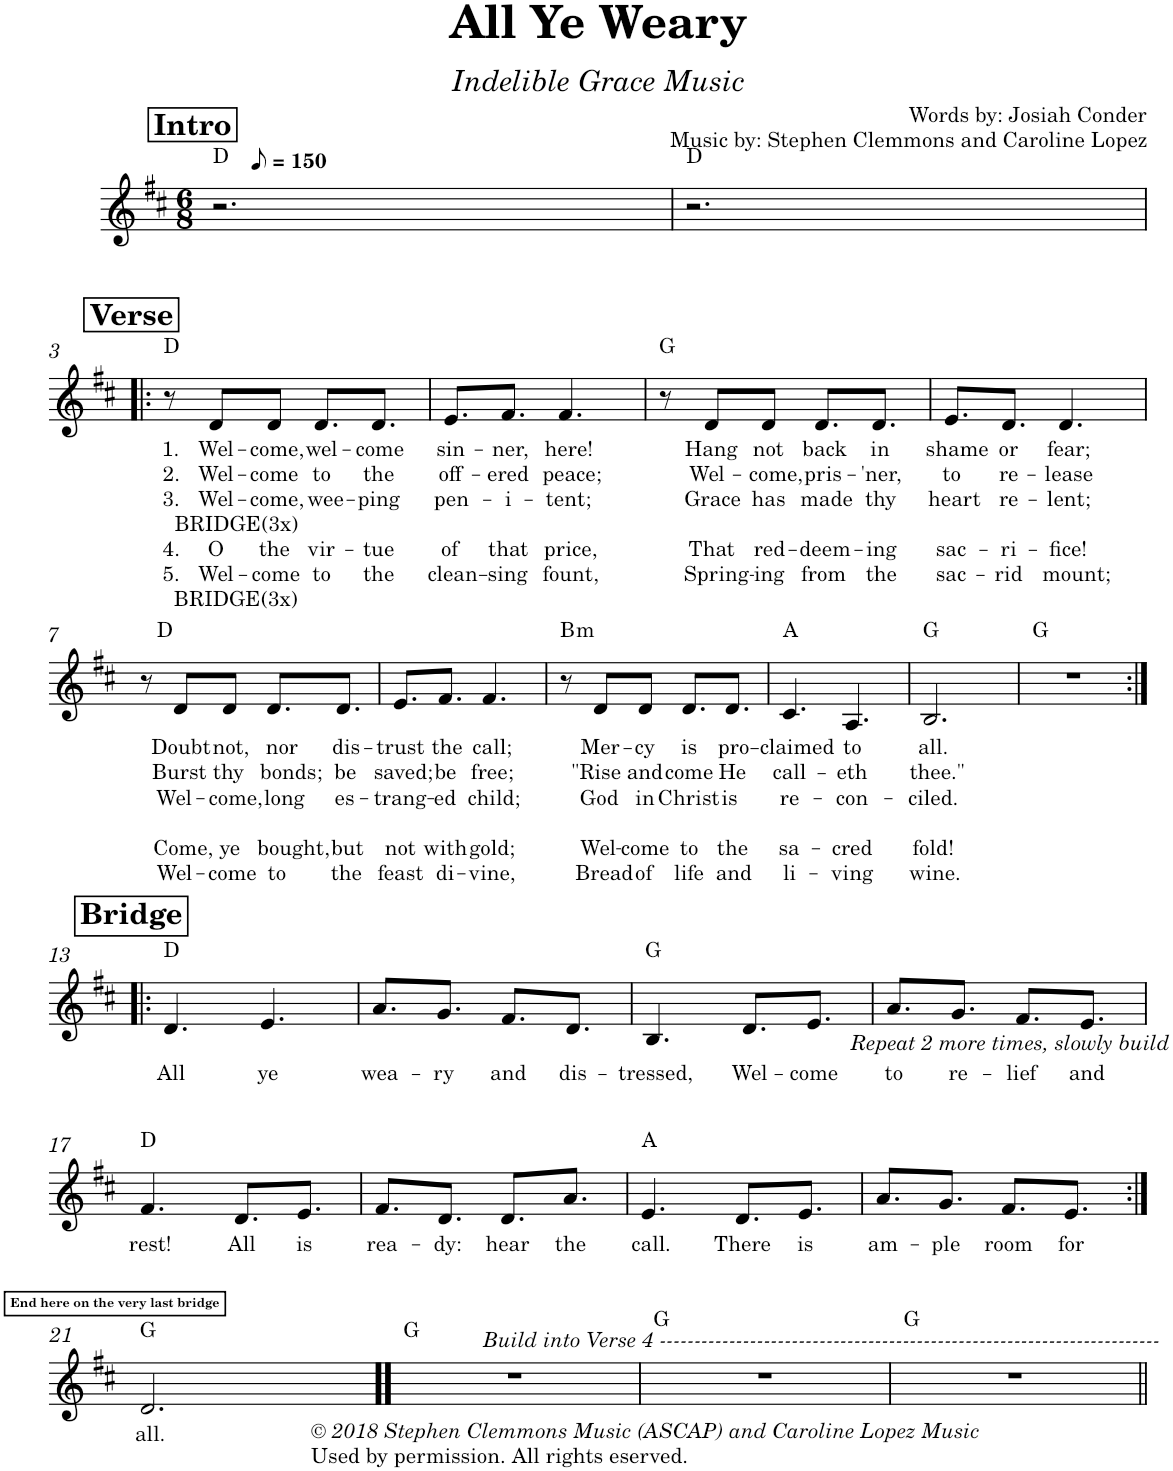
**kern	**text	**text	**text	**text	**text	**text	**text	**harte
*part1	*part1	*part1	*part1	*part1	*part1	*part1	*part1	*part1
*staff1	*staff1	*staff1	*staff1	*staff1	*staff1	*staff1	*staff1	*
*I"Piano	*	*	*	*	*	*	*	*
*I'Pno.	*	*	*	*	*	*	*	*
*clefG2	*	*	*	*	*	*	*	*
*k[f#c#]	*	*	*	*	*	*	*	*
*M6/8	*	*	*	*	*	*	*	*
!!LO:REH:place=s1:a:B:cj:fs=14:t=Intro
=1	=1	=1	=1	=1	=1	=1	=1	=1
*^	*	*	*	*	*	*	*	*
2.r	16ryy	.	.	.	.	.	.	.	D:maj
*MM75	*	*	*	*	*	*	*	*	*
.	2ryy	.	.	.	.	.	.	.	.
.	8.ryy	.	.	.	.	.	.	.	.
*v	*v	*	*	*	*	*	*	*	*
=2	=2	=2	=2	=2	=2	=2	=2	=2
2.r	.	.	.	.	.	.	.	D:maj
!!LO:LB:g=z
!!LO:REH:place=s1:a:B:cj:fs=14:t=Verse
=3!|:	=3!|:	=3!|:	=3!|:	=3!|:	=3!|:	=3!|:	=3!|:	=3!|:
!	!LO:LY:b	!LO:LY:b	!LO:LY:b	!	!LO:LY:b	!LO:LY:b	!	!
8r	1.	2.	3.	.	4.	5.	.	D:maj
!	!LO:LY:b	!LO:LY:b	!LO:LY:b	!LO:LY:b	!LO:LY:b	!LO:LY:b	!LO:LY:b	!
8d/L	Wel-	Wel-	Wel-	BRIDGE	O	Wel-	BRIDGE	.
!	!LO:LY:b	!LO:LY:b	!LO:LY:b	!LO:LY:b	!LO:LY:b	!LO:LY:b	!LO:LY:b	!
8d/J	-come,	-come	-come,	(3x)	the	-come	(3x)	.
!	!LO:LY:b	!LO:LY:b	!LO:LY:b	!	!LO:LY:b	!LO:LY:b	!	!
8.d/L	wel-	to	wee-	.	vir-	to	.	.
!	!LO:LY:b	!LO:LY:b	!LO:LY:b	!	!LO:LY:b	!LO:LY:b	!	!
8.d/J	-come	the	-ping	.	-tue	the	.	.
=4	=4	=4	=4	=4	=4	=4	=4	=4
!	!LO:LY:b	!LO:LY:b	!LO:LY:b	!	!LO:LY:b	!LO:LY:b	!	!
8.e/L	sin-	off-	pen-	.	of	clean-	.	.
!	!LO:LY:b	!LO:LY:b	!LO:LY:b	!	!LO:LY:b	!LO:LY:b	!	!
8.f#/J	-ner,	-ered	-i-	.	that	-sing	.	.
!	!LO:LY:b	!LO:LY:b	!LO:LY:b	!	!LO:LY:b	!LO:LY:b	!	!
4.f#/	here!	peace;	-tent;	.	price,	fount,	.	.
=5	=5	=5	=5	=5	=5	=5	=5	=5
8r	.	.	.	.	.	.	.	G:maj
!	!LO:LY:b	!LO:LY:b	!LO:LY:b	!	!LO:LY:b	!LO:LY:b	!	!
8d/L	Hang	Wel-	Grace	.	That	Spring-	.	.
!	!LO:LY:b	!LO:LY:b	!LO:LY:b	!	!LO:LY:b	!LO:LY:b	!	!
8d/J	not	-come,	has	.	red-	-ing	.	.
!	!LO:LY:b	!LO:LY:b	!LO:LY:b	!	!LO:LY:b	!LO:LY:b	!	!
8.d/L	back	pris-	made	.	-deem-	from	.	.
!	!LO:LY:b	!LO:LY:b	!LO:LY:b	!	!LO:LY:b	!LO:LY:b	!	!
8.d/J	in	-'ner,	thy	.	-ing	the	.	.
=6	=6	=6	=6	=6	=6	=6	=6	=6
!	!LO:LY:b	!LO:LY:b	!LO:LY:b	!	!LO:LY:b	!LO:LY:b	!	!
8.e/L	shame	to	heart	.	sac-	sac-	.	.
!	!LO:LY:b	!LO:LY:b	!LO:LY:b	!	!LO:LY:b	!LO:LY:b	!	!
8.d/J	or	re-	re-	.	-ri-	-rid	.	.
!	!LO:LY:b	!LO:LY:b	!LO:LY:b	!	!LO:LY:b	!LO:LY:b	!	!
4.d/	fear;	-lease	-lent;	.	-fice!	mount;	.	.
!!LO:LB:g=z
=7	=7	=7	=7	=7	=7	=7	=7	=7
*^	*	*	*	*	*	*	*	*
8r	16ryy	.	.	.	.	.	.	.	.
.	2ryy	.	.	.	.	.	.	.	D:maj
!	!	!LO:LY:b	!LO:LY:b	!LO:LY:b	!	!LO:LY:b	!LO:LY:b	!	!
8d/L	.	Doubt	Burst	Wel-	.	Come,	Wel-	.	.
!	!	!LO:LY:b	!LO:LY:b	!LO:LY:b	!	!LO:LY:b	!LO:LY:b	!	!
8d/J	.	not,	thy	-come,	.	ye	-come	.	.
!	!	!LO:LY:b	!LO:LY:b	!LO:LY:b	!	!LO:LY:b	!LO:LY:b	!	!
8.d/L	.	nor	bonds;	long	.	bought,	to	.	.
!	!	!LO:LY:b	!LO:LY:b	!LO:LY:b	!	!LO:LY:b	!LO:LY:b	!	!
8.d/J	8.ryy	dis-	be	es-	.	but	the	.	.
=8	=8	=8	=8	=8	=8	=8	=8	=8	=8
!	!	!LO:LY:b	!LO:LY:b	!LO:LY:b	!	!LO:LY:b	!LO:LY:b	!	!
*v	*v	*	*	*	*	*	*	*	*
8.e/L	-trust	saved;	-trang-	.	not	feast	.	.
!	!LO:LY:b	!LO:LY:b	!LO:LY:b	!	!LO:LY:b	!LO:LY:b	!	!
8.f#/J	the	be	-ed	.	with	di-	.	.
!	!LO:LY:b	!LO:LY:b	!LO:LY:b	!	!LO:LY:b	!LO:LY:b	!	!
4.f#/	call;	free;	child;	.	gold;	-vine,	.	.
=9	=9	=9	=9	=9	=9	=9	=9	=9
!	!	!	!	!	!	!	!	!LO:H:kt=m
8r	.	.	.	.	.	.	.	B:min
!	!LO:LY:b	!LO:LY:b	!LO:LY:b	!	!LO:LY:b	!LO:LY:b	!	!
8d/L	Mer-	"Rise	God	.	Wel-	Bread	.	.
!	!LO:LY:b	!LO:LY:b	!LO:LY:b	!	!LO:LY:b	!LO:LY:b	!	!
8d/J	-cy	and	in	.	-come	of	.	.
!	!LO:LY:b	!LO:LY:b	!LO:LY:b	!	!LO:LY:b	!LO:LY:b	!	!
8.d/L	is	come	Christ	.	to	life	.	.
!	!LO:LY:b	!LO:LY:b	!LO:LY:b	!	!LO:LY:b	!LO:LY:b	!	!
8.d/J	pro-	He	is	.	the	and	.	.
=10	=10	=10	=10	=10	=10	=10	=10	=10
!	!LO:LY:b	!LO:LY:b	!LO:LY:b	!	!LO:LY:b	!LO:LY:b	!	!
4.c#/	-claimed	call-	re-	.	sa-	li-	.	A:maj
!	!LO:LY:b	!LO:LY:b	!LO:LY:b	!	!LO:LY:b	!LO:LY:b	!	!
4.A/	to	-eth	-con-	.	-cred	-ving	.	.
=11	=11	=11	=11	=11	=11	=11	=11	=11
!	!LO:LY:b	!LO:LY:b	!LO:LY:b	!	!LO:LY:b	!LO:LY:b	!	!
2.B/	all.	thee."	-ciled.	.	fold!	wine.	.	G:maj
=12	=12	=12	=12	=12	=12	=12	=12	=12
2.r	.	.	.	.	.	.	.	G:maj
!!LO:LB:g=z
!!LO:REH:place=s1:a:B:cj:fs=14:t=Bridge
=13:|!|:	=13:|!|:	=13:|!|:	=13:|!|:	=13:|!|:	=13:|!|:	=13:|!|:	=13:|!|:	=13:|!|:
!	!LO:LY:b	!	!	!	!	!	!	!
4.d/	All	.	.	.	.	.	.	D:maj
!	!LO:LY:b	!	!	!	!	!	!	!
4.e/	ye	.	.	.	.	.	.	.
=14	=14	=14	=14	=14	=14	=14	=14	=14
!	!LO:LY:b	!	!	!	!	!	!	!
8.a/L	wea-	.	.	.	.	.	.	.
!	!LO:LY:b	!	!	!	!	!	!	!
8.g/J	-ry	.	.	.	.	.	.	.
!	!LO:LY:b	!	!	!	!	!	!	!
8.f#/L	and	.	.	.	.	.	.	.
!	!LO:LY:b	!	!	!	!	!	!	!
8.d/J	dis-	.	.	.	.	.	.	.
=15	=15	=15	=15	=15	=15	=15	=15	=15
!	!LO:LY:b	!	!	!	!	!	!	!
*^	*	*	*	*	*	*	*	*
4.B/	2ryy	-tressed,	.	.	.	.	.	.	G:maj
!	!	!LO:LY:b	!	!	!	!	!	!	!
8.d/L	.	Wel-	.	.	.	.	.	.	.
.	8.ryy	.	.	.	.	.	.	.	.
!	!	!LO:LY:b	!	!	!	!	!	!	!
8.e/J	.	-come	.	.	.	.	.	.	.
!	!LO:TX:b:i:t=Repeat 2 more times, slowly build	!	!	!	!	!	!	!	!
.	16ryy	.	.	.	.	.	.	.	.
=16	=16	=16	=16	=16	=16	=16	=16	=16	=16
!	!	!LO:LY:b	!	!	!	!	!	!	!
*v	*v	*	*	*	*	*	*	*	*
8.a/L	to	.	.	.	.	.	.	.
!	!LO:LY:b	!	!	!	!	!	!	!
8.g/J	re-	.	.	.	.	.	.	.
!	!LO:LY:b	!	!	!	!	!	!	!
8.f#/L	-lief	.	.	.	.	.	.	.
!	!LO:LY:b	!	!	!	!	!	!	!
8.e/J	and	.	.	.	.	.	.	.
!!LO:LB:g=z
=17	=17	=17	=17	=17	=17	=17	=17	=17
!	!LO:LY:b	!	!	!	!	!	!	!
4.f#/	rest!	.	.	.	.	.	.	D:maj
!	!LO:LY:b	!	!	!	!	!	!	!
8.d/L	All	.	.	.	.	.	.	.
!	!LO:LY:b	!	!	!	!	!	!	!
8.e/J	is	.	.	.	.	.	.	.
=18	=18	=18	=18	=18	=18	=18	=18	=18
!	!LO:LY:b	!	!	!	!	!	!	!
8.f#/L	rea-	.	.	.	.	.	.	.
!	!LO:LY:b	!	!	!	!	!	!	!
8.d/J	-dy:	.	.	.	.	.	.	.
!	!LO:LY:b	!	!	!	!	!	!	!
8.d/L	hear	.	.	.	.	.	.	.
!	!LO:LY:b	!	!	!	!	!	!	!
8.a/J	the	.	.	.	.	.	.	.
=19	=19	=19	=19	=19	=19	=19	=19	=19
!	!LO:LY:b	!	!	!	!	!	!	!
4.e/	call.	.	.	.	.	.	.	A:maj
!	!LO:LY:b	!	!	!	!	!	!	!
8.d/L	There	.	.	.	.	.	.	.
!	!LO:LY:b	!	!	!	!	!	!	!
8.e/J	is	.	.	.	.	.	.	.
=20	=20	=20	=20	=20	=20	=20	=20	=20
!	!LO:LY:b	!	!	!	!	!	!	!
8.a/L	am-	.	.	.	.	.	.	.
!	!LO:LY:b	!	!	!	!	!	!	!
8.g/J	-ple	.	.	.	.	.	.	.
!	!LO:LY:b	!	!	!	!	!	!	!
8.f#/L	room	.	.	.	.	.	.	.
!	!LO:LY:b	!	!	!	!	!	!	!
8.e/J	for	.	.	.	.	.	.	.
!!LO:LB:g=z
!!LO:REH:place=s1:a:B:cj:fs=6:t=End here on the very last bridge
=21:|!	=21:|!	=21:|!	=21:|!	=21:|!	=21:|!	=21:|!	=21:|!	=21:|!
!	!LO:LY:b	!	!	!	!	!	!	!
2.d/	all.	.	.	.	.	.	.	G:maj
=22!!	=22!!	=22!!	=22!!	=22!!	=22!!	=22!!	=22!!	=22!!
*^	*	*	*	*	*	*	*	*
*	*^	*	*	*	*	*	*	*	*
2.r	4ryy	2ryy	.	.	.	.	.	.	.	G:maj
!	!LO:TX:a:i:t=Build into Verse 4 ------------------------------------------------------------------------	!	!	!	!	!	!	!	!	!
.	2ryy	.	.	.	.	.	.	.	.	.
.	.	8.ryy	.	.	.	.	.	.	.	.
!	!	!LO:TX:b:i:t=© 2018 Stephen Clemmons Music (ASCAP) and Caroline Lopez Music	!	!	!	!	!	!	!	!
!	!	!LO:TX:b:t=Used by permission. All rights eserved.	!	!	!	!	!	!	!	!
.	.	16ryy	.	.	.	.	.	.	.	.
*v	*v	*v	*	*	*	*	*	*	*	*
=23	=23	=23	=23	=23	=23	=23	=23	=23
2.r	.	.	.	.	.	.	.	G:maj
=24	=24	=24	=24	=24	=24	=24	=24	=24
2.r	.	.	.	.	.	.	.	G:maj
=||	=||	=||	=||	=||	=||	=||	=||	=||
*-	*-	*-	*-	*-	*-	*-	*-	*-
